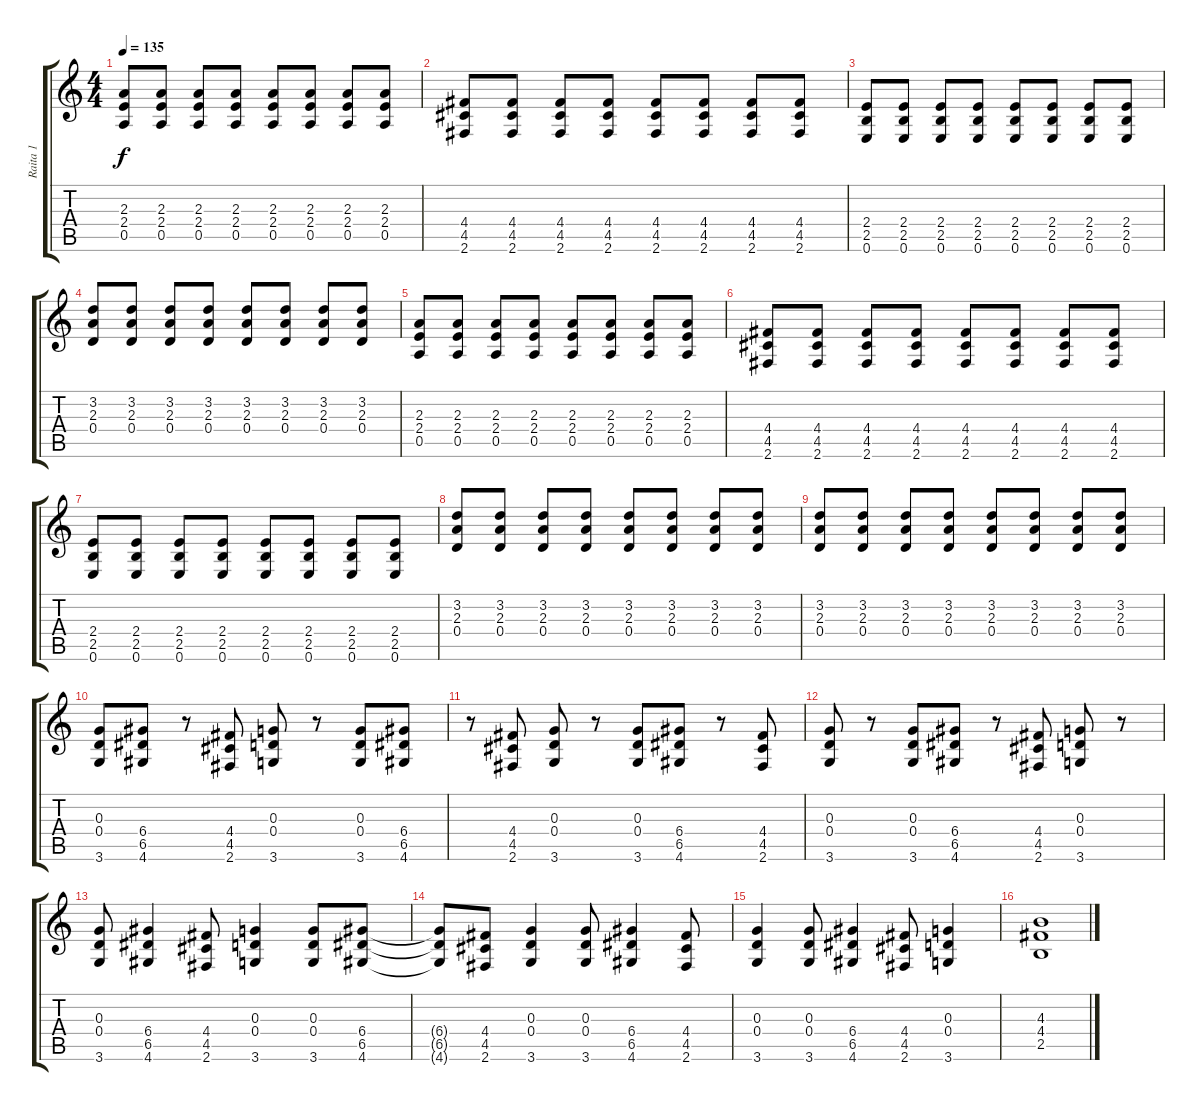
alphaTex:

\track ("Raita 1" "Raita 1") {instrument distortionguitar}
\staff {score tabs}
\tuning (E4 B3 G3 D3 A2 E2) {hide}
\ts (4 4)
\tempo 135
\clef g2
\ks c
(2.3 2.4 0.5).8{dy f} (2.3 2.4 0.5).8 (2.3 2.4 0.5).8 (2.3 2.4 0.5).8 (2.3 2.4 0.5).8 (2.3 2.4 0.5).8 (2.3 2.4 0.5).8 (2.3 2.4 0.5).8 |
(4.4 4.5 2.6).8 (4.4 4.5 2.6).8 (4.4 4.5 2.6).8 (4.4 4.5 2.6).8 (4.4 4.5 2.6).8 (4.4 4.5 2.6).8 (4.4 4.5 2.6).8 (4.4 4.5 2.6).8 |
(2.4 2.5 0.6).8 (2.4 2.5 0.6).8 (2.4 2.5 0.6).8 (2.4 2.5 0.6).8 (2.4 2.5 0.6).8 (2.4 2.5 0.6).8 (2.4 2.5 0.6).8 (2.4 2.5 0.6).8 |
(3.2 2.3 0.4).8 (3.2 2.3 0.4).8 (3.2 2.3 0.4).8 (3.2 2.3 0.4).8 (3.2 2.3 0.4).8 (3.2 2.3 0.4).8 (3.2 2.3 0.4).8 (3.2 2.3 0.4).8 |
(2.3 2.4 0.5).8 (2.3 2.4 0.5).8 (2.3 2.4 0.5).8 (2.3 2.4 0.5).8 (2.3 2.4 0.5).8 (2.3 2.4 0.5).8 (2.3 2.4 0.5).8 (2.3 2.4 0.5).8 |
(4.4 4.5 2.6).8 (4.4 4.5 2.6).8 (4.4 4.5 2.6).8 (4.4 4.5 2.6).8 (4.4 4.5 2.6).8 (4.4 4.5 2.6).8 (4.4 4.5 2.6).8 (4.4 4.5 2.6).8 |
(2.4 2.5 0.6).8 (2.4 2.5 0.6).8 (2.4 2.5 0.6).8 (2.4 2.5 0.6).8 (2.4 2.5 0.6).8 (2.4 2.5 0.6).8 (2.4 2.5 0.6).8 (2.4 2.5 0.6).8 |
(3.2 2.3 0.4).8 (3.2 2.3 0.4).8 (3.2 2.3 0.4).8 (3.2 2.3 0.4).8 (3.2 2.3 0.4).8 (3.2 2.3 0.4).8 (3.2 2.3 0.4).8 (3.2 2.3 0.4).8 |
(3.2 2.3 0.4).8 (3.2 2.3 0.4).8 (3.2 2.3 0.4).8 (3.2 2.3 0.4).8 (3.2 2.3 0.4).8 (3.2 2.3 0.4).8 (3.2 2.3 0.4).8 (3.2 2.3 0.4).8 |
(0.3 0.4 3.6).8 (6.4 6.5 4.6).8 r.8 (4.4 4.5 2.6).8 (0.3 0.4 3.6).8 r.8 (0.3 0.4 3.6).8 (6.4 6.5 4.6).8 |
r.8 (4.4 4.5 2.6).8 (0.3 0.4 3.6).8 r.8 (0.3 0.4 3.6).8 (6.4 6.5 4.6).8 r.8 (4.4 4.5 2.6).8 |
(0.3 0.4 3.6).8 r.8 (0.3 0.4 3.6).8 (6.4 6.5 4.6).8 r.8 (4.4 4.5 2.6).8 (0.3 0.4 3.6).8 r.8 |
(0.3 0.4 3.6).8 (6.4 6.5 4.6).4 (4.4 4.5 2.6).8 (0.3 0.4 3.6).4 (0.3 0.4 3.6).8 (6.4 6.5 4.6).8 |
(6.4{t} 6.5{t} 4.6{t}).8 (4.4 4.5 2.6).8 (0.3 0.4 3.6).4 (0.3 0.4 3.6).8 (6.4 6.5 4.6).4 (4.4 4.5 2.6).8 |
(0.3 0.4 3.6).4 (0.3 0.4 3.6).8 (6.4 6.5 4.6).4 (4.4 4.5 2.6).8 (0.3 0.4 3.6).4 |
(4.3 4.4 2.5).1
